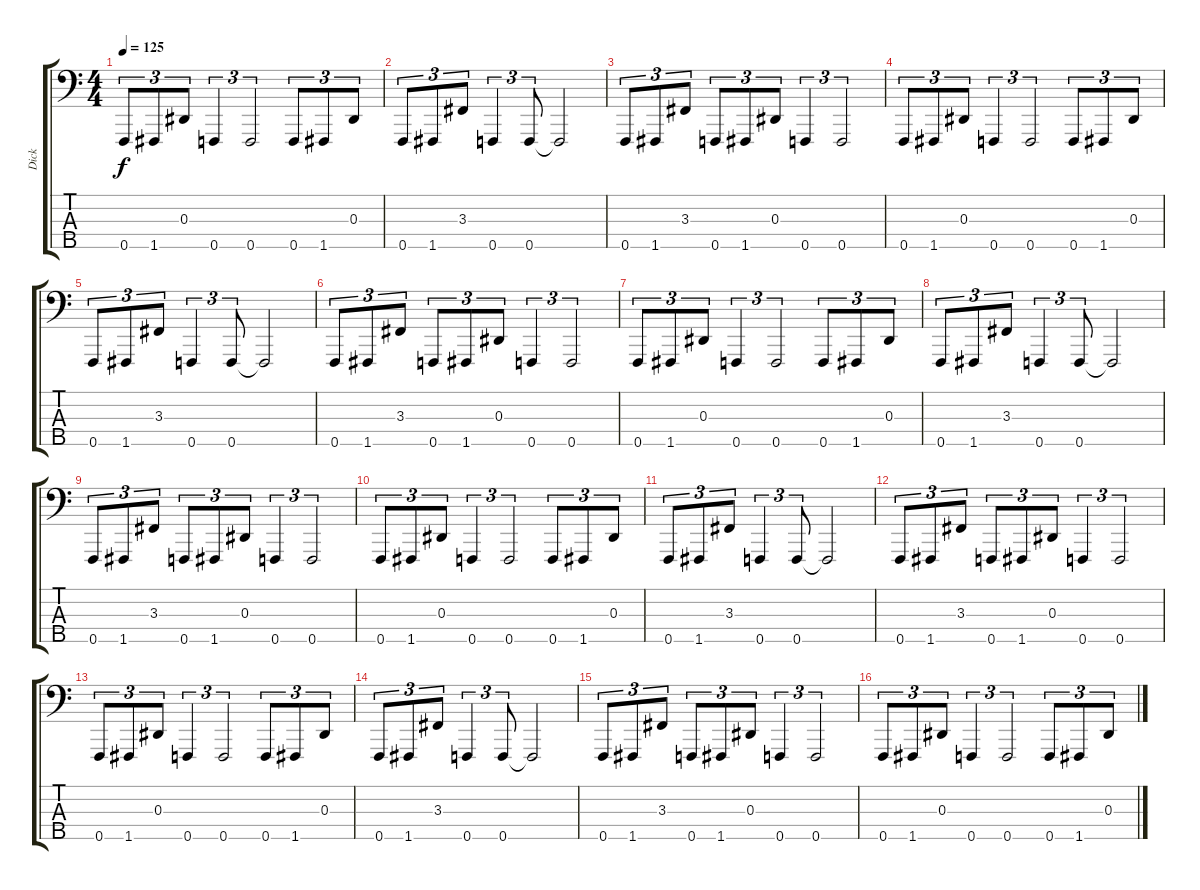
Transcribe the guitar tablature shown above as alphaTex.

\track ("Dick" "Dick") {instrument electricbasspick}
\staff {score tabs}
\tuning (Db2 Ab1 Eb1 Bb0 F0) {hide}
\ts (4 4)
\tempo 125
\clef f4
\ks c
0.5.8{tu (3 2) dy f} 1.5.8{tu (3 2)} 0.3.8{tu (3 2)} 0.5.4{tu (3 2)} 0.5.2{tu (3 2)} 0.5.8{tu (3 2)} 1.5.8{tu (3 2)} 0.3.8{tu (3 2)} |
0.5.8{tu (3 2)} 1.5.8{tu (3 2)} 3.3.8{tu (3 2)} 0.5.4{tu (3 2)} 0.5.8{tu (3 2)} 0.5{t}.2 |
0.5.8{tu (3 2)} 1.5.8{tu (3 2)} 3.3.8{tu (3 2)} 0.5.8{tu (3 2)} 1.5.8{tu (3 2)} 0.3.8{tu (3 2)} 0.5.4{tu (3 2)} 0.5.2{tu (3 2)} |
0.5.8{tu (3 2)} 1.5.8{tu (3 2)} 0.3.8{tu (3 2)} 0.5.4{tu (3 2)} 0.5.2{tu (3 2)} 0.5.8{tu (3 2)} 1.5.8{tu (3 2)} 0.3.8{tu (3 2)} |
0.5.8{tu (3 2)} 1.5.8{tu (3 2)} 3.3.8{tu (3 2)} 0.5.4{tu (3 2)} 0.5.8{tu (3 2)} 0.5{t}.2 |
0.5.8{tu (3 2)} 1.5.8{tu (3 2)} 3.3.8{tu (3 2)} 0.5.8{tu (3 2)} 1.5.8{tu (3 2)} 0.3.8{tu (3 2)} 0.5.4{tu (3 2)} 0.5.2{tu (3 2)} |
0.5.8{tu (3 2)} 1.5.8{tu (3 2)} 0.3.8{tu (3 2)} 0.5.4{tu (3 2)} 0.5.2{tu (3 2)} 0.5.8{tu (3 2)} 1.5.8{tu (3 2)} 0.3.8{tu (3 2)} |
0.5.8{tu (3 2)} 1.5.8{tu (3 2)} 3.3.8{tu (3 2)} 0.5.4{tu (3 2)} 0.5.8{tu (3 2)} 0.5{t}.2 |
0.5.8{tu (3 2)} 1.5.8{tu (3 2)} 3.3.8{tu (3 2)} 0.5.8{tu (3 2)} 1.5.8{tu (3 2)} 0.3.8{tu (3 2)} 0.5.4{tu (3 2)} 0.5.2{tu (3 2)} |
0.5.8{tu (3 2)} 1.5.8{tu (3 2)} 0.3.8{tu (3 2)} 0.5.4{tu (3 2)} 0.5.2{tu (3 2)} 0.5.8{tu (3 2)} 1.5.8{tu (3 2)} 0.3.8{tu (3 2)} |
0.5.8{tu (3 2)} 1.5.8{tu (3 2)} 3.3.8{tu (3 2)} 0.5.4{tu (3 2)} 0.5.8{tu (3 2)} 0.5{t}.2 |
0.5.8{tu (3 2)} 1.5.8{tu (3 2)} 3.3.8{tu (3 2)} 0.5.8{tu (3 2)} 1.5.8{tu (3 2)} 0.3.8{tu (3 2)} 0.5.4{tu (3 2)} 0.5.2{tu (3 2)} |
0.5.8{tu (3 2)} 1.5.8{tu (3 2)} 0.3.8{tu (3 2)} 0.5.4{tu (3 2)} 0.5.2{tu (3 2)} 0.5.8{tu (3 2)} 1.5.8{tu (3 2)} 0.3.8{tu (3 2)} |
0.5.8{tu (3 2)} 1.5.8{tu (3 2)} 3.3.8{tu (3 2)} 0.5.4{tu (3 2)} 0.5.8{tu (3 2)} 0.5{t}.2 |
0.5.8{tu (3 2)} 1.5.8{tu (3 2)} 3.3.8{tu (3 2)} 0.5.8{tu (3 2)} 1.5.8{tu (3 2)} 0.3.8{tu (3 2)} 0.5.4{tu (3 2)} 0.5.2{tu (3 2)} |
0.5.8{tu (3 2)} 1.5.8{tu (3 2)} 0.3.8{tu (3 2)} 0.5.4{tu (3 2)} 0.5.2{tu (3 2)} 0.5.8{tu (3 2)} 1.5.8{tu (3 2)} 0.3.8{tu (3 2)}
